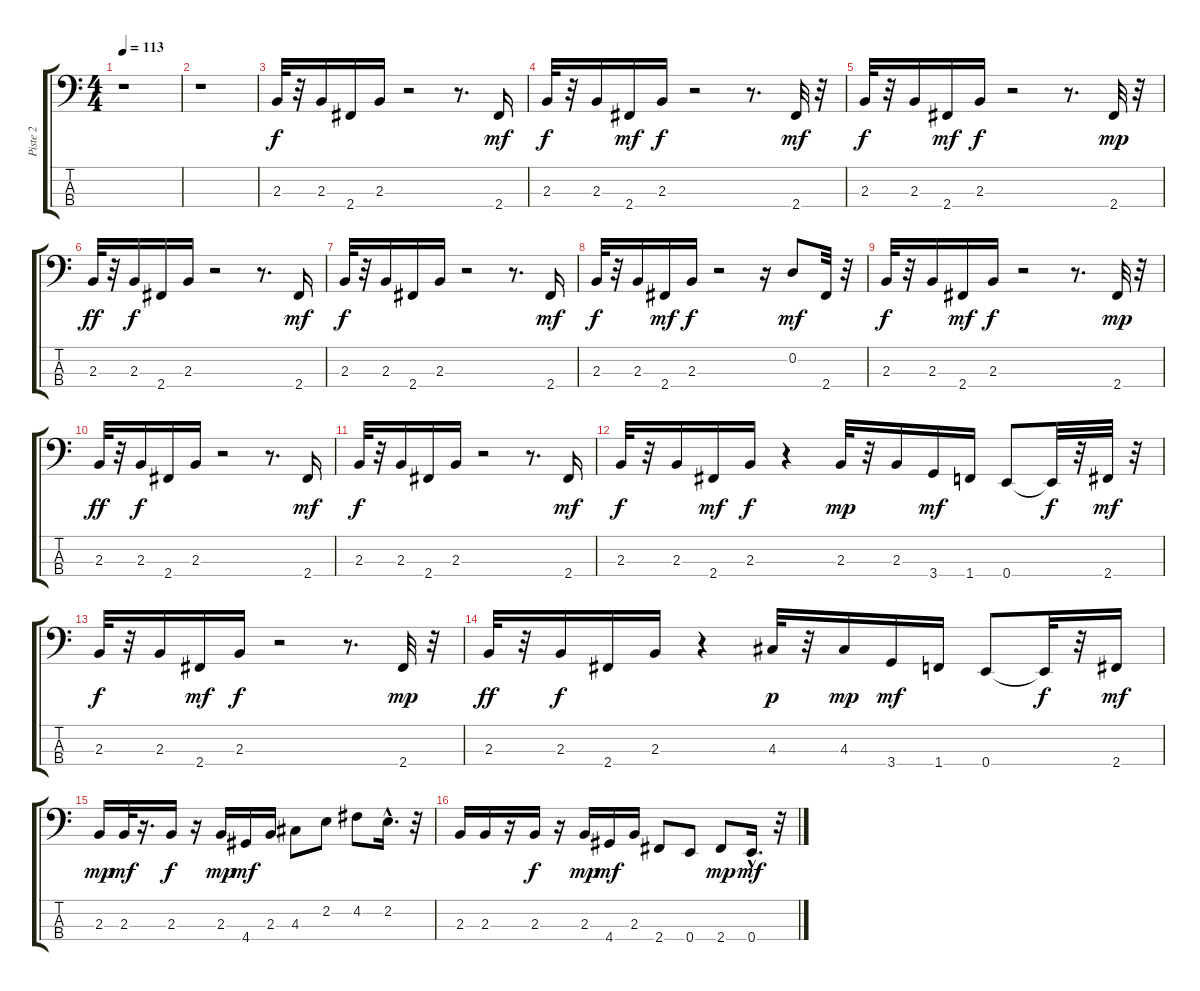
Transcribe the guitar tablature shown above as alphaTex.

\track ("Piste 2" "Piste 2") {instrument electricbassfinger}
\staff {score tabs}
\tuning (G2 D2 A1 E1) {hide}
\ts (4 4)
\tempo 113
\clef f4
\ks c
r.1{dy f instrument electricbassfinger} |
r.1 |
2.3.32 r.32 2.3.16 2.4.16 2.3.16 r.2 r.8{d} 2.4.16{dy mf} |
2.3.32{dy f} r.32 2.3.16 2.4.16{dy mf} 2.3.16{dy f} r.2 r.8{d} 2.4.32{dy mf} r.32 |
2.3.32{dy f} r.32 2.3.16 2.4.16{dy mf} 2.3.16{dy f} r.2 r.8{d} 2.4.32{dy mp} r.32 |
2.3.32{dy ff} r.32 2.3.16{dy f} 2.4.16 2.3.16 r.2 r.8{d} 2.4.16{dy mf} |
2.3.32{dy f} r.32 2.3.16 2.4.16 2.3.16 r.2 r.8{d} 2.4.16{dy mf} |
2.3.32{dy f} r.32 2.3.16 2.4.16{dy mf} 2.3.16{dy f} r.2 r.16 0.2.8{dy mf} 2.4.32 r.32 |
2.3.32{dy f} r.32 2.3.16 2.4.16{dy mf} 2.3.16{dy f} r.2 r.8{d} 2.4.32{dy mp} r.32 |
2.3.32{dy ff} r.32 2.3.16{dy f} 2.4.16 2.3.16 r.2 r.8{d} 2.4.16{dy mf} |
2.3.32{dy f} r.32 2.3.16 2.4.16 2.3.16 r.2 r.8{d} 2.4.16{dy mf} |
2.3.32{dy f} r.32 2.3.16 2.4.16{dy mf} 2.3.16{dy f} r.4 2.3.32{dy mp} r.32 2.3.16 3.4.16{dy mf} 1.4.16 0.4.8 0.4{t}.32{dy f} r.32 2.4.32{dy mf} r.32 |
2.3.32{dy f} r.32 2.3.16 2.4.16{dy mf} 2.3.16{dy f} r.2 r.8{d} 2.4.32{dy mp} r.32 |
2.3.32{dy ff} r.32 2.3.16{dy f} 2.4.16 2.3.16 r.4 4.3.32{dy p} r.32 4.3.16{dy mp} 3.4.16{dy mf} 1.4.16 0.4.8 0.4{t}.32{dy f} r.32 2.4.16{dy mf} |
2.3.16{dy mp} 2.3.32{dy mf} r.16{d} 2.3.16{dy f} r.16 2.3.16{dy mp} 4.4.16{dy mf} 2.3.16 4.3.8 2.2.8 4.2.8 2.2{hac}.16{d} r.32 |
2.3.16 2.3.16 r.16 2.3.16{dy f} r.16 2.3.16{dy mp} 4.4.16{dy mf} 2.3.16 2.4.8 0.4.8 2.4.8{dy mp} 0.4{hac}.16{d dy mf} r.32
